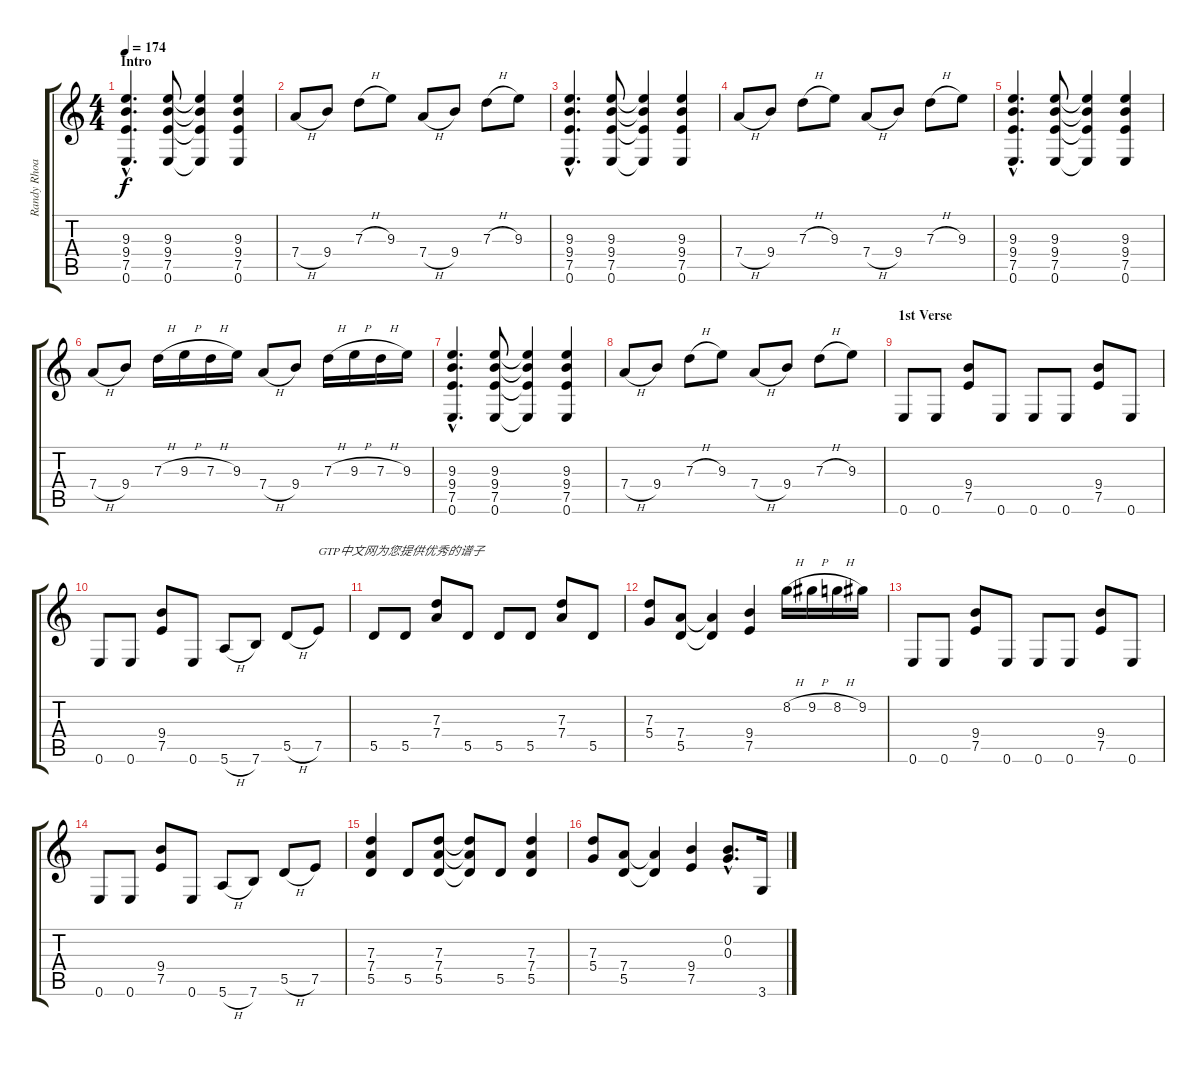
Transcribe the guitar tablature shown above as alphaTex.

\track ("Randy Rhoads" "Randy Rhoa") {instrument distortionguitar}
\staff {score tabs}
\tuning (E4 B3 G3 D3 A2 E2) {hide}
\ts (4 4)
\section ("" "Intro")
\tempo 174
\clef g2
\ks c
(9.3{hac} 9.4{hac} 7.5{hac} 0.6{hac}).4{d dy f instrument distortionguitar} (9.3 9.4 7.5 0.6).8 (9.3{t} 9.4{t} 7.5{t} 0.6{t}).4 (9.3 9.4 7.5 0.6).4 |
7.4{h}.8 9.4.8 7.3{h}.8 9.3.8 7.4{h}.8 9.4.8 7.3{h}.8 9.3.8 |
(9.3{hac} 9.4{hac} 7.5{hac} 0.6{hac}).4{d} (9.3 9.4 7.5 0.6).8 (9.3{t} 9.4{t} 7.5{t} 0.6{t}).4 (9.3 9.4 7.5 0.6).4 |
7.4{h}.8 9.4.8 7.3{h}.8 9.3.8 7.4{h}.8 9.4.8 7.3{h}.8 9.3.8 |
(9.3{hac} 9.4{hac} 7.5{hac} 0.6{hac}).4{d} (9.3 9.4 7.5 0.6).8 (9.3{t} 9.4{t} 7.5{t} 0.6{t}).4 (9.3 9.4 7.5 0.6).4 |
7.4{h}.8 9.4.8 7.3{h}.16 9.3{h}.16 7.3{h}.16 9.3.16 7.4{h}.8 9.4.8 7.3{h}.16 9.3{h}.16 7.3{h}.16 9.3.16 |
(9.3{hac} 9.4{hac} 7.5{hac} 0.6{hac}).4{d} (9.3 9.4 7.5 0.6).8 (9.3{t} 9.4{t} 7.5{t} 0.6{t}).4 (9.3 9.4 7.5 0.6).4 |
7.4{h}.8 9.4.8 7.3{h}.8 9.3.8 7.4{h}.8 9.4.8 7.3{h}.8 9.3.8 |
\section ("" "1st Verse")
0.6.8 0.6.8 (9.4 7.5).8 0.6.8 0.6.8 0.6.8 (9.4 7.5).8 0.6.8 |
0.6.8 0.6.8 (9.4 7.5).8 0.6.8 5.6{h}.8 7.6.8 5.5{h}.8 7.5.8{txt "GTP中文网为您提供优秀的谱子"} |
5.5.8 5.5.8 (7.3 7.4).8 5.5.8 5.5.8 5.5.8 (7.3 7.4).8 5.5.8 |
(7.3 5.4).8 (7.4 5.5).8 (7.4{t} 5.5{t}).4 (9.4 7.5).4 8.2{h}.16 9.2{h}.16 8.2{h}.16 9.2.16 |
0.6.8 0.6.8 (9.4 7.5).8 0.6.8 0.6.8 0.6.8 (9.4 7.5).8 0.6.8 |
0.6.8 0.6.8 (9.4 7.5).8 0.6.8 5.6{h}.8 7.6.8 5.5{h}.8 7.5.8 |
(7.3 7.4 5.5).4 5.5.8 (7.3 7.4 5.5).8 (7.3{t} 7.4{t} 5.5{t}).8 5.5.8 (7.3 7.4 5.5).4 |
(7.3 5.4).8 (7.4 5.5).8 (7.4{t} 5.5{t}).4 (9.4 7.5).4 (0.2{hac} 0.3{hac}).8{d} 3.6{h}.16
